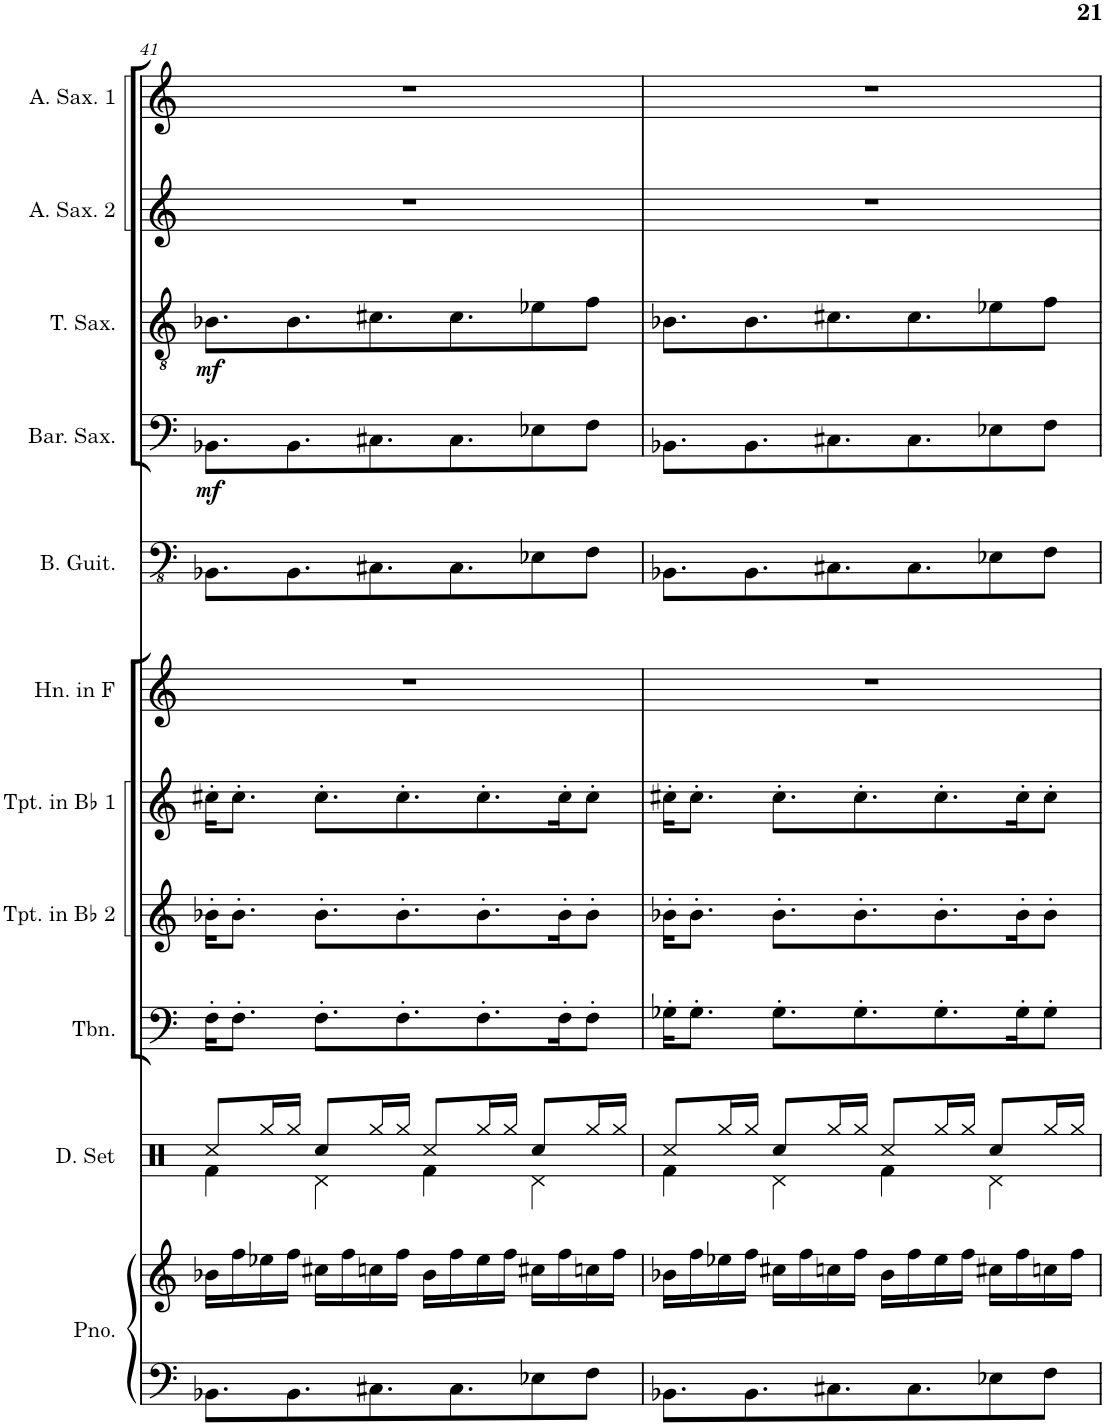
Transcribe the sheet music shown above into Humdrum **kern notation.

**kern	**kern	**kern	**kern	**kern	**kern	**kern	**kern	**kern	**dynam	**kern	**dynam	**kern	**kern
*part11	*part11	*part10	*part9	*part8	*part7	*part6	*part5	*part4	*part4	*part3	*part3	*part2	*part1
*staff12	*staff11	*staff10	*staff9	*staff8	*staff7	*staff6	*staff5	*staff4	*staff4	*staff3	*staff3	*staff2	*staff1
*I"Piano	*	*I"Drumset	*I"Trombone	*I"Trumpet in Bb 2	*I"Trumpet in Bb 1	*I"Horn in F	*I"Bass Guitar	*I"Baritone Saxophone	*	*I"Tenor Saxophone	*	*I"Alto Saxophone 2	*I"Alto Saxophone 1
*I'Pno.	*	*I'D. Set	*I'Tbn.	*I'Tpt. in Bb 2	*I'Tpt. in Bb 1	*I'Hn. in F	*I'B. Guit.	*I'Bar. Sax.	*	*I'T. Sax.	*	*I'A. Sax. 2	*I'A. Sax. 1
!!LO:PB:g=z
*clefF4	*clefG2	*clefX	*clefF4	*clefG2	*clefG2	*clefG2	*clefFv4	*clefF4	*	*clefGv2	*	*clefG2	*clefG2
*	*	*	*	*Trd1c2	*Trd1c2	*Trd4c7	*	*Trd12c21	*	*Trd8c14	*	*Trd5c9	*Trd5c9
*k[]	*k[]	*k[]	*k[]	*k[]	*k[]	*k[]	*k[]	*k[]	*	*k[]	*	*k[]	*k[]
*M4/4	*M4/4	*M4/4	*M4/4	*M4/4	*M4/4	*M4/4	*M4/4	*M4/4	*	*M4/4	*	*M4/4	*M4/4
=41	=41	=41	=41	=41	=41	=41	=41	=41	=41	=41	=41	=41	=41
*	*	*^	*	*	*	*	*	*	*	*	*	*	*
!	!	!	!	!	!	!	!	!	!	!LO:DY:b	!	!LO:DY:b	!	!
8.BB-X\L	16b-X\LL	8Rcc/L	4Rf\	16F'\KL	16b-X'\KL	16cc#X'\KL	1r	8.BBB-X\L	8.BB-X\L	mf	8.B-X\L	mf	1r	1r
.	16ff\	.	.	8.F'\J	8.b-'\J	8.cc#'\J	.	.	.	.	.	.	.	.
.	16ee-X\	16Rgg/L	.	.	.	.	.	.	.	.	.	.	.	.
8.BB-\	16ff\JJ	16Rgg/JJ	.	.	.	.	.	8.BBB-\	8.BB-\	.	8.B-\	.	.	.
.	16cc#X\LL	8Rcc/L	4Rd\	8.F'\L	8.b-'\L	8.cc#'\L	.	.	.	.	.	.	.	.
.	16ff\	.	.	.	.	.	.	.	.	.	.	.	.	.
8.C#X\	16ccn\	16Rgg/L	.	.	.	.	.	8.CC#X\	8.C#X\	.	8.c#X\	.	.	.
.	16ff\JJ	16Rgg/JJ	.	8.F'\	8.b-'\	8.cc#'\	.	.	.	.	.	.	.	.
.	16b-\LL	8Rcc/L	4Rf\	.	.	.	.	.	.	.	.	.	.	.
8.C#\	16ff\	.	.	.	.	.	.	8.CC#\	8.C#\	.	8.c#\	.	.	.
.	16ee-\	16Rgg/L	.	8.F'\	8.b-'\	8.cc#'\	.	.	.	.	.	.	.	.
.	16ff\JJ	16Rgg/JJ	.	.	.	.	.	.	.	.	.	.	.	.
8E-X\	16cc#X\LL	8Rcc/L	4Rd\	.	.	.	.	8EE-X\	8E-X\	.	8e-X\	.	.	.
.	16ff\	.	.	16F'\K	16b-'\K	16cc#'\K	.	.	.	.	.	.	.	.
8F\J	16ccn\	16Rgg/L	.	8F'\J	8b-'\J	8cc#'\J	.	8FF\J	8F\J	.	8f\J	.	.	.
.	16ff\JJ	16Rgg/JJ	.	.	.	.	.	.	.	.	.	.	.	.
=42	=42	=42	=42	=42	=42	=42	=42	=42	=42	=42	=42	=42	=42	=42
8.BB-X\L	16b-X\LL	8Rcc/L	4Rf\	16G-X'\KL	16b-X'\KL	16cc#X'\KL	1r	8.BBB-X\L	8.BB-X\L	.	8.B-X\L	.	1r	1r
.	16ff\	.	.	8.G-'\J	8.b-'\J	8.cc#'\J	.	.	.	.	.	.	.	.
.	16ee-X\	16Rgg/L	.	.	.	.	.	.	.	.	.	.	.	.
8.BB-\	16ff\JJ	16Rgg/JJ	.	.	.	.	.	8.BBB-\	8.BB-\	.	8.B-\	.	.	.
.	16cc#X\LL	8Rcc/L	4Rd\	8.G-'\L	8.b-'\L	8.cc#'\L	.	.	.	.	.	.	.	.
.	16ff\	.	.	.	.	.	.	.	.	.	.	.	.	.
8.C#X\	16ccn\	16Rgg/L	.	.	.	.	.	8.CC#X\	8.C#X\	.	8.c#X\	.	.	.
.	16ff\JJ	16Rgg/JJ	.	8.G-'\	8.b-'\	8.cc#'\	.	.	.	.	.	.	.	.
.	16b-\LL	8Rcc/L	4Rf\	.	.	.	.	.	.	.	.	.	.	.
8.C#\	16ff\	.	.	.	.	.	.	8.CC#\	8.C#\	.	8.c#\	.	.	.
.	16ee-\	16Rgg/L	.	8.G-'\	8.b-'\	8.cc#'\	.	.	.	.	.	.	.	.
.	16ff\JJ	16Rgg/JJ	.	.	.	.	.	.	.	.	.	.	.	.
8E-X\	16cc#X\LL	8Rcc/L	4Rd\	.	.	.	.	8EE-X\	8E-X\	.	8e-X\	.	.	.
.	16ff\	.	.	16G-'\K	16b-'\K	16cc#'\K	.	.	.	.	.	.	.	.
8F\J	16ccn\	16Rgg/L	.	8G-'\J	8b-'\J	8cc#'\J	.	8FF\J	8F\J	.	8f\J	.	.	.
.	16ff\JJ	16Rgg/JJ	.	.	.	.	.	.	.	.	.	.	.	.
*	*	*v	*v	*	*	*	*	*	*	*	*	*	*	*
=	=	=	=	=	=	=	=	=	=	=	=	=	=
*-	*-	*-	*-	*-	*-	*-	*-	*-	*-	*-	*-	*-	*-
